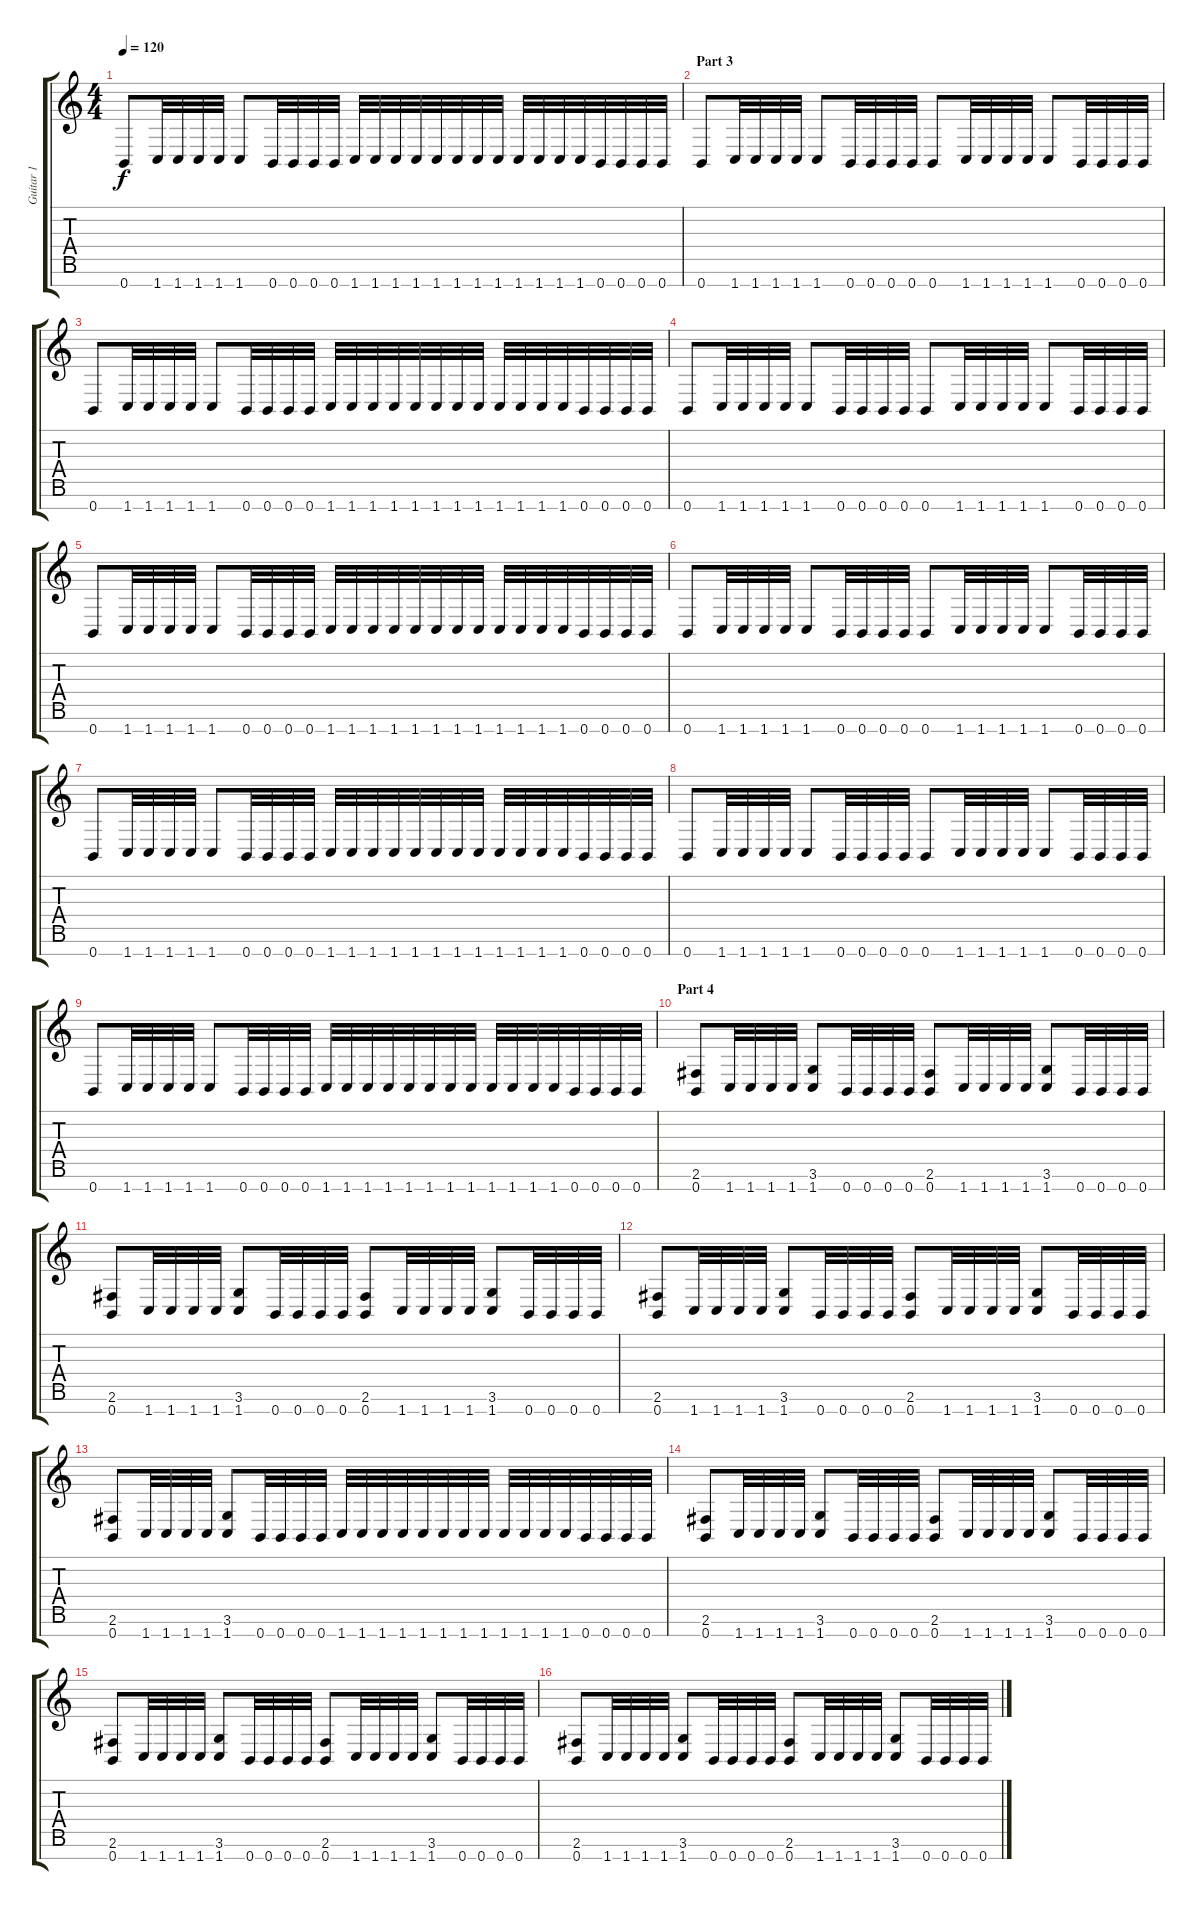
\track ("Guitar 1" "Guitar 1") {instrument distortionguitar}
\staff {score tabs}
\tuning (E4 B3 G3 D3 A2 E2 B1) {hide}
\ts (4 4)
\tempo 120
\clef g2
\ks c
0.7.8{dy f} 1.7.32 1.7.32 1.7.32 1.7.32 1.7.8 0.7.32 0.7.32 0.7.32 0.7.32 1.7.32 1.7.32 1.7.32 1.7.32 1.7.32 1.7.32 1.7.32 1.7.32 1.7.32 1.7.32 1.7.32 1.7.32 0.7.32 0.7.32 0.7.32 0.7.32 |
\section ("" "Part 3")
0.7.8 1.7.32 1.7.32 1.7.32 1.7.32 1.7.8 0.7.32 0.7.32 0.7.32 0.7.32 0.7.8 1.7.32 1.7.32 1.7.32 1.7.32 1.7.8 0.7.32 0.7.32 0.7.32 0.7.32 |
0.7.8 1.7.32 1.7.32 1.7.32 1.7.32 1.7.8 0.7.32 0.7.32 0.7.32 0.7.32 1.7.32 1.7.32 1.7.32 1.7.32 1.7.32 1.7.32 1.7.32 1.7.32 1.7.32 1.7.32 1.7.32 1.7.32 0.7.32 0.7.32 0.7.32 0.7.32 |
0.7.8 1.7.32 1.7.32 1.7.32 1.7.32 1.7.8 0.7.32 0.7.32 0.7.32 0.7.32 0.7.8 1.7.32 1.7.32 1.7.32 1.7.32 1.7.8 0.7.32 0.7.32 0.7.32 0.7.32 |
0.7.8 1.7.32 1.7.32 1.7.32 1.7.32 1.7.8 0.7.32 0.7.32 0.7.32 0.7.32 1.7.32 1.7.32 1.7.32 1.7.32 1.7.32 1.7.32 1.7.32 1.7.32 1.7.32 1.7.32 1.7.32 1.7.32 0.7.32 0.7.32 0.7.32 0.7.32 |
0.7.8 1.7.32 1.7.32 1.7.32 1.7.32 1.7.8 0.7.32 0.7.32 0.7.32 0.7.32 0.7.8 1.7.32 1.7.32 1.7.32 1.7.32 1.7.8 0.7.32 0.7.32 0.7.32 0.7.32 |
0.7.8 1.7.32 1.7.32 1.7.32 1.7.32 1.7.8 0.7.32 0.7.32 0.7.32 0.7.32 1.7.32 1.7.32 1.7.32 1.7.32 1.7.32 1.7.32 1.7.32 1.7.32 1.7.32 1.7.32 1.7.32 1.7.32 0.7.32 0.7.32 0.7.32 0.7.32 |
0.7.8 1.7.32 1.7.32 1.7.32 1.7.32 1.7.8 0.7.32 0.7.32 0.7.32 0.7.32 0.7.8 1.7.32 1.7.32 1.7.32 1.7.32 1.7.8 0.7.32 0.7.32 0.7.32 0.7.32 |
0.7.8 1.7.32 1.7.32 1.7.32 1.7.32 1.7.8 0.7.32 0.7.32 0.7.32 0.7.32 1.7.32 1.7.32 1.7.32 1.7.32 1.7.32 1.7.32 1.7.32 1.7.32 1.7.32 1.7.32 1.7.32 1.7.32 0.7.32 0.7.32 0.7.32 0.7.32 |
\section ("" "Part 4")
(2.6 0.7).8 1.7.32 1.7.32 1.7.32 1.7.32 (3.6 1.7).8 0.7.32 0.7.32 0.7.32 0.7.32 (2.6 0.7).8 1.7.32 1.7.32 1.7.32 1.7.32 (3.6 1.7).8 0.7.32 0.7.32 0.7.32 0.7.32 |
(2.6 0.7).8 1.7.32 1.7.32 1.7.32 1.7.32 (3.6 1.7).8 0.7.32 0.7.32 0.7.32 0.7.32 (2.6 0.7).8 1.7.32 1.7.32 1.7.32 1.7.32 (3.6 1.7).8 0.7.32 0.7.32 0.7.32 0.7.32 |
(2.6 0.7).8 1.7.32 1.7.32 1.7.32 1.7.32 (3.6 1.7).8 0.7.32 0.7.32 0.7.32 0.7.32 (2.6 0.7).8 1.7.32 1.7.32 1.7.32 1.7.32 (3.6 1.7).8 0.7.32 0.7.32 0.7.32 0.7.32 |
(2.6 0.7).8 1.7.32 1.7.32 1.7.32 1.7.32 (3.6 1.7).8 0.7.32 0.7.32 0.7.32 0.7.32 1.7.32 1.7.32 1.7.32 1.7.32 1.7.32 1.7.32 1.7.32 1.7.32 1.7.32 1.7.32 1.7.32 1.7.32 0.7.32 0.7.32 0.7.32 0.7.32 |
(2.6 0.7).8 1.7.32 1.7.32 1.7.32 1.7.32 (3.6 1.7).8 0.7.32 0.7.32 0.7.32 0.7.32 (2.6 0.7).8 1.7.32 1.7.32 1.7.32 1.7.32 (3.6 1.7).8 0.7.32 0.7.32 0.7.32 0.7.32 |
(2.6 0.7).8 1.7.32 1.7.32 1.7.32 1.7.32 (3.6 1.7).8 0.7.32 0.7.32 0.7.32 0.7.32 (2.6 0.7).8 1.7.32 1.7.32 1.7.32 1.7.32 (3.6 1.7).8 0.7.32 0.7.32 0.7.32 0.7.32 |
(2.6 0.7).8 1.7.32 1.7.32 1.7.32 1.7.32 (3.6 1.7).8 0.7.32 0.7.32 0.7.32 0.7.32 (2.6 0.7).8 1.7.32 1.7.32 1.7.32 1.7.32 (3.6 1.7).8 0.7.32 0.7.32 0.7.32 0.7.32
